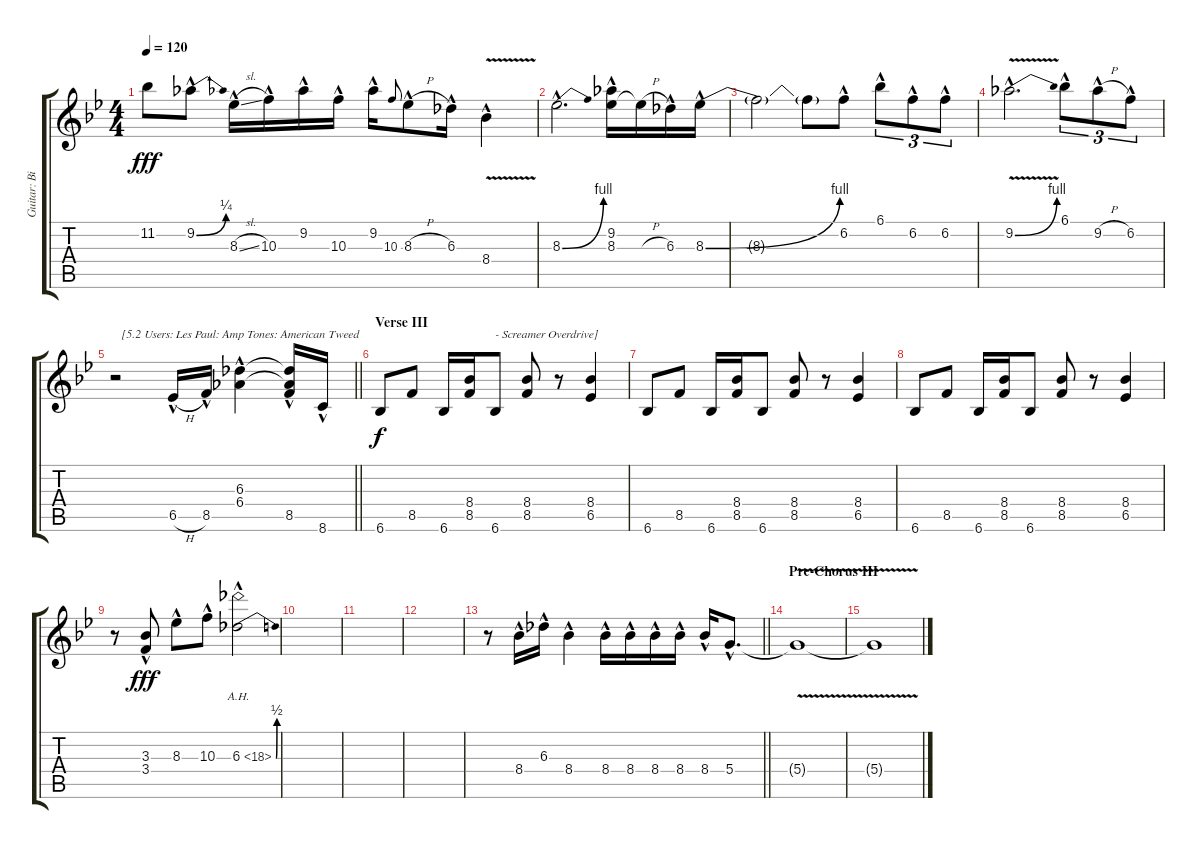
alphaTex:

\track ("Guitar: Billy" "Guitar: Bi") {instrument overdrivenguitar}
\staff {score tabs}
\tuning (E4 B3 G3 D3 A2 E2) {hide}
\ts (4 4)
\tempo 120
\clef g2
\ks bb
11.2{t}.8{dy fff} 9.2{be (bend 0 0 60 1) hac}.8 8.3{sl hac}.16 10.3{hac}.16 9.2{hac}.16 10.3{hac}.16 9.2{hac}.16 10.3.8{gr onbeat} 8.3{h hac}.8 6.3{hac}.16 8.4{v hac}.4 |
8.3{be (bend 0 0 60 4) hac}.2{d} (9.2{hac} 8.3{hac}).16 8.3{h t}.16 6.3{hac}.16 8.3{be (bend 0 0 60 4) hac}.16 |
8.3{t}.2 8.3{t}.8 6.2{hac}.8 6.1{hac}.8{tu (3 2)} 6.2{hac}.8{tu (3 2)} 6.2{hac}.8{tu (3 2)} |
9.2{be (bend 0 0 60 4) v hac}.2{d} 6.1{hac}.8{tu (3 2)} 9.2{h hac}.8{tu (3 2)} 6.2{hac}.8{tu (3 2)} |
\barLineRight lightlight
r.2{txt "  [5.2 Users: Les Paul: Amp Tones: American Tweed" volume 13 instrument overdrivenguitar} 6.5{h hac}.16 8.5{hac}.16 (6.3{hac} 6.4{hac}).4 (6.3{t} 6.4{t} 8.5{hac}).16 8.6{hac}.16 |
\section ("" "Verse III")
6.6.8{dy f} 8.5.8 6.6.16 (8.4 8.5).16 6.6.8{txt "- Screamer Overdrive]"} (8.4 8.5).8 r.8 (8.4 6.5).4 |
6.6.8 8.5.8 6.6.16 (8.4 8.5).16 6.6.8 (8.4 8.5).8 r.8 (8.4 6.5).4 |
6.6.8 8.5.8 6.6.16 (8.4 8.5).16 6.6.8 (8.4 8.5).8 r.8 (8.4 6.5).4 |
r.8 (3.3{hac} 3.4{hac}).8{dy fff} 8.3{hac}.8 10.3{hac}.8 6.3{be (bend 0 0 60 2) ah 12 hac}.2 |
|
|
|
\barLineRight lightlight
r.8 8.4{hac}.16 6.3{hac}.16 8.4{hac}.4 8.4{hac}.16 8.4{hac}.16 8.4{hac}.16 8.4{hac}.16 8.4{hac}.16 5.4{hac}.8{d} |
\section ("" "Pre-Chorus III")
5.4{v t}.1 |
5.4{t}.1
